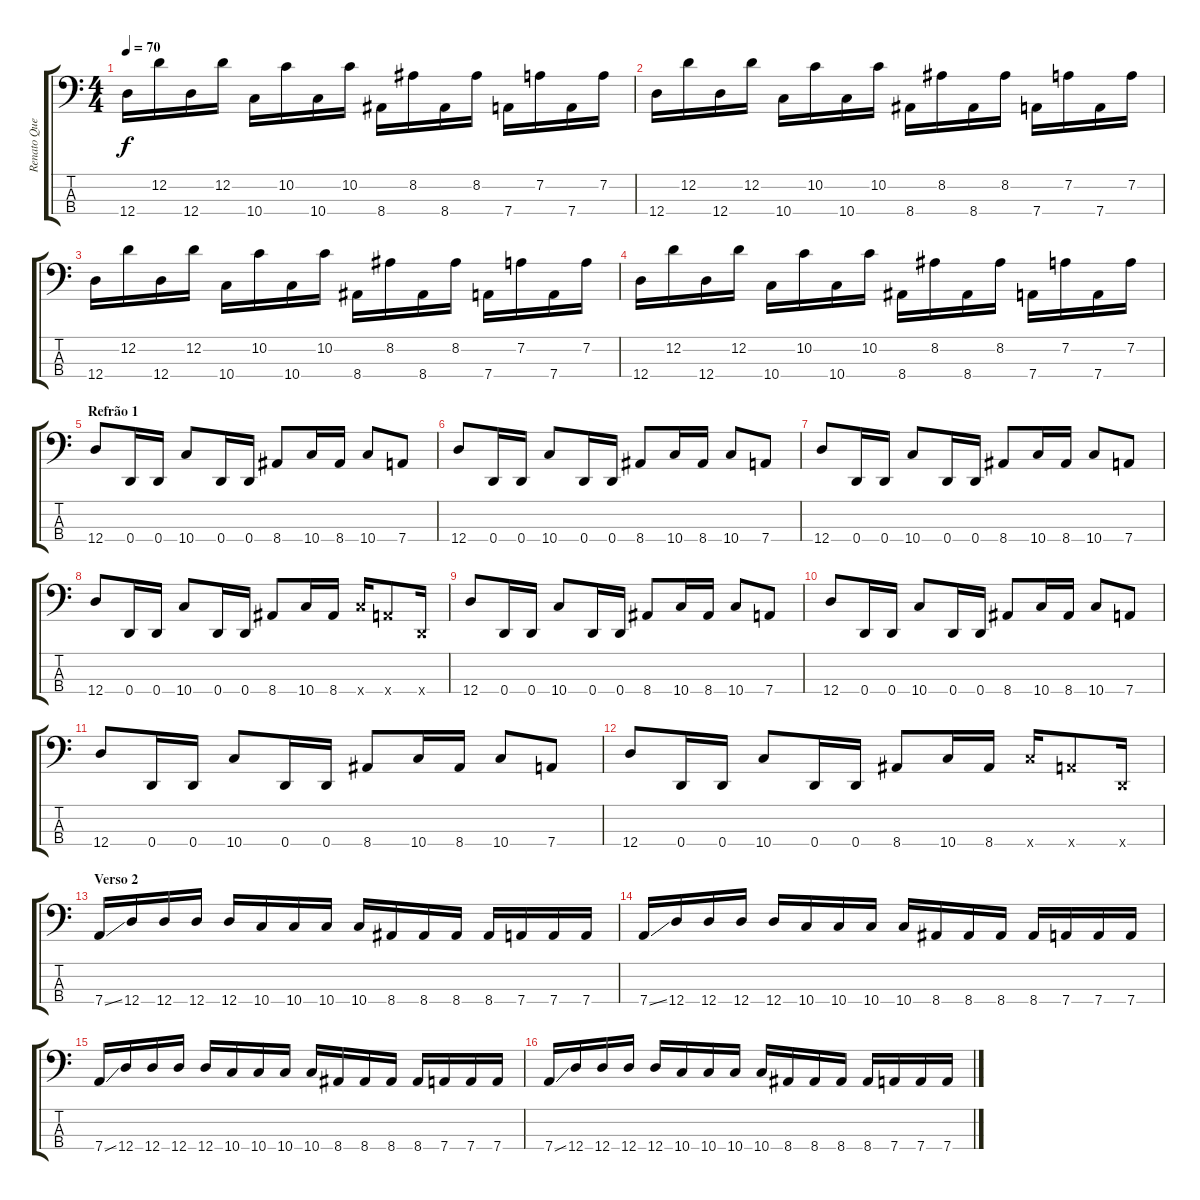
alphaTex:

\track ("Renato Queiroz [Baixo]" "Renato Que") {instrument electricbasspick}
\staff {score tabs}
\tuning (G2 D2 A1 D1) {hide}
\ts (4 4)
\tempo 70
\clef f4
\ks c
12.4.16{dy f} 12.2.16 12.4.16 12.2.16 10.4.16 10.2.16 10.4.16 10.2.16 8.4.16 8.2.16 8.4.16 8.2.16 7.4.16 7.2.16 7.4.16 7.2.16 |
12.4.16 12.2.16 12.4.16 12.2.16 10.4.16 10.2.16 10.4.16 10.2.16 8.4.16 8.2.16 8.4.16 8.2.16 7.4.16 7.2.16 7.4.16 7.2.16 |
12.4.16 12.2.16 12.4.16 12.2.16 10.4.16 10.2.16 10.4.16 10.2.16 8.4.16 8.2.16 8.4.16 8.2.16 7.4.16 7.2.16 7.4.16 7.2.16 |
12.4.16 12.2.16 12.4.16 12.2.16 10.4.16 10.2.16 10.4.16 10.2.16 8.4.16 8.2.16 8.4.16 8.2.16 7.4.16 7.2.16 7.4.16 7.2.16 |
\section ("" "Refrão 1")
12.4.8 0.4.16 0.4.16 10.4.8 0.4.16 0.4.16 8.4.8 10.4.16 8.4.16 10.4.8 7.4.8 |
12.4.8 0.4.16 0.4.16 10.4.8 0.4.16 0.4.16 8.4.8 10.4.16 8.4.16 10.4.8 7.4.8 |
12.4.8 0.4.16 0.4.16 10.4.8 0.4.16 0.4.16 8.4.8 10.4.16 8.4.16 10.4.8 7.4.8 |
12.4.8 0.4.16 0.4.16 10.4.8 0.4.16 0.4.16 8.4.8 10.4.16 8.4.16 10.4{x}.16 7.4{x}.8 0.4{x}.16 |
12.4.8 0.4.16 0.4.16 10.4.8 0.4.16 0.4.16 8.4.8 10.4.16 8.4.16 10.4.8 7.4.8 |
12.4.8 0.4.16 0.4.16 10.4.8 0.4.16 0.4.16 8.4.8 10.4.16 8.4.16 10.4.8 7.4.8 |
12.4.8 0.4.16 0.4.16 10.4.8 0.4.16 0.4.16 8.4.8 10.4.16 8.4.16 10.4.8 7.4.8 |
12.4.8 0.4.16 0.4.16 10.4.8 0.4.16 0.4.16 8.4.8 10.4.16 8.4.16 10.4{x}.16 7.4{x}.8 0.4{x}.16 |
\section ("" "Verso 2")
7.4{ss}.16 12.4.16 12.4.16 12.4.16 12.4.16 10.4.16 10.4.16 10.4.16 10.4.16 8.4.16 8.4.16 8.4.16 8.4.16 7.4.16 7.4.16 7.4.16 |
7.4{ss}.16 12.4.16 12.4.16 12.4.16 12.4.16 10.4.16 10.4.16 10.4.16 10.4.16 8.4.16 8.4.16 8.4.16 8.4.16 7.4.16 7.4.16 7.4.16 |
7.4{ss}.16 12.4.16 12.4.16 12.4.16 12.4.16 10.4.16 10.4.16 10.4.16 10.4.16 8.4.16 8.4.16 8.4.16 8.4.16 7.4.16 7.4.16 7.4.16 |
7.4{ss}.16 12.4.16 12.4.16 12.4.16 12.4.16 10.4.16 10.4.16 10.4.16 10.4.16 8.4.16 8.4.16 8.4.16 8.4.16 7.4.16 7.4.16 7.4.16
